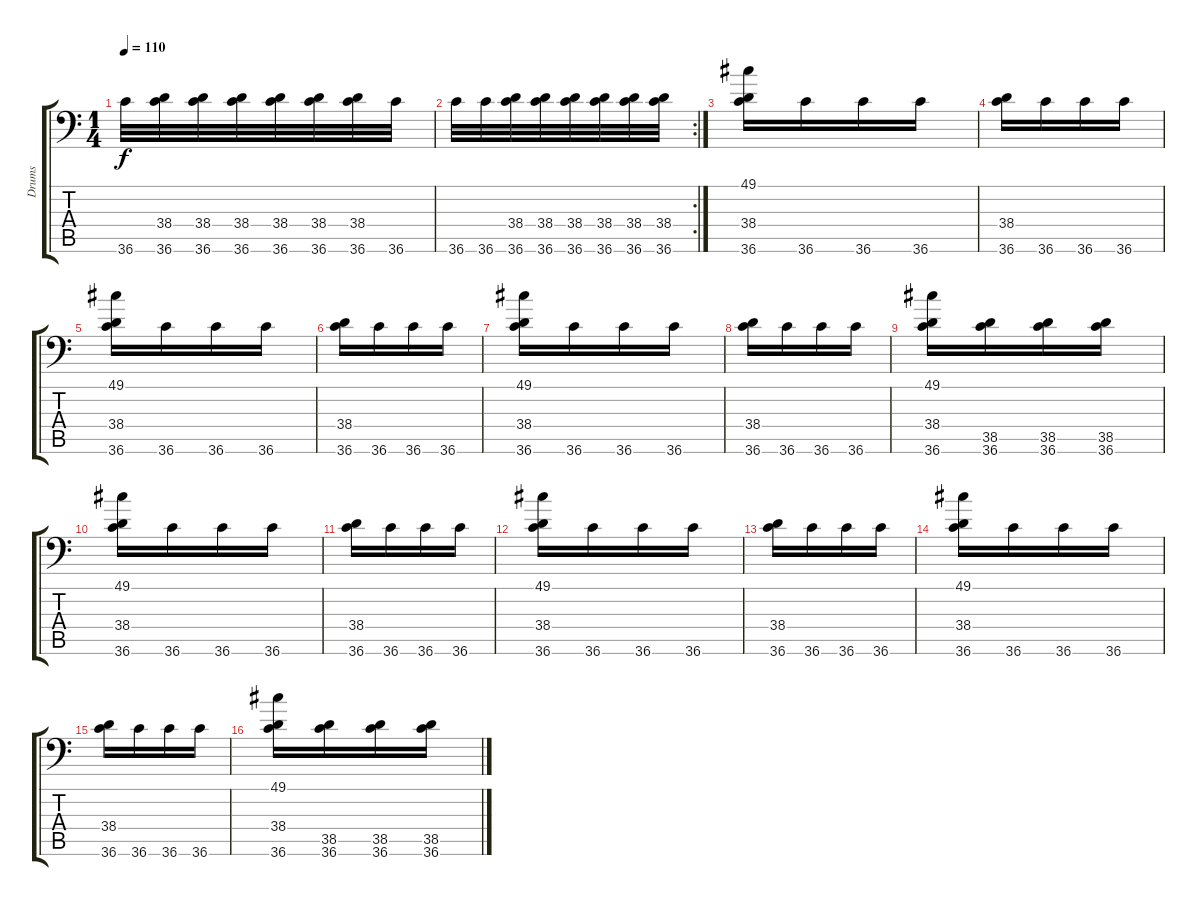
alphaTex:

\track ("Drums" "Drums") {instrument acousticgrandpiano}
\staff {score tabs}
\tuning (C-1 C-1 C-1 C-1 C-1 C-1) {hide}
\ts (1 4)
\tempo 110
\clef f4
\ks c
36.6.32{dy f} (38.4 36.6).32 (38.4 36.6).32 (38.4 36.6).32 (38.4 36.6).32 (38.4 36.6).32 (38.4 36.6).32 36.6.32 |
\rc 2
36.6.32 36.6.32 (38.4 36.6).32 (38.4 36.6).32 (38.4 36.6).32 (38.4 36.6).32 (38.4 36.6).32 (38.4 36.6).32 |
(49.1 38.4 36.6).16 36.6.16 36.6.16 36.6.16 |
(38.4 36.6).16 36.6.16 36.6.16 36.6.16 |
(49.1 38.4 36.6).16 36.6.16 36.6.16 36.6.16 |
(38.4 36.6).16 36.6.16 36.6.16 36.6.16 |
(49.1 38.4 36.6).16 36.6.16 36.6.16 36.6.16 |
(38.4 36.6).16 36.6.16 36.6.16 36.6.16 |
(49.1 38.4 36.6).16 (38.5 36.6).16 (38.5 36.6).16 (38.5 36.6).16 |
(49.1 38.4 36.6).16 36.6.16 36.6.16 36.6.16 |
(38.4 36.6).16 36.6.16 36.6.16 36.6.16 |
(49.1 38.4 36.6).16 36.6.16 36.6.16 36.6.16 |
(38.4 36.6).16 36.6.16 36.6.16 36.6.16 |
(49.1 38.4 36.6).16 36.6.16 36.6.16 36.6.16 |
(38.4 36.6).16 36.6.16 36.6.16 36.6.16 |
(49.1 38.4 36.6).16 (38.5 36.6).16 (38.5 36.6).16 (38.5 36.6).16
